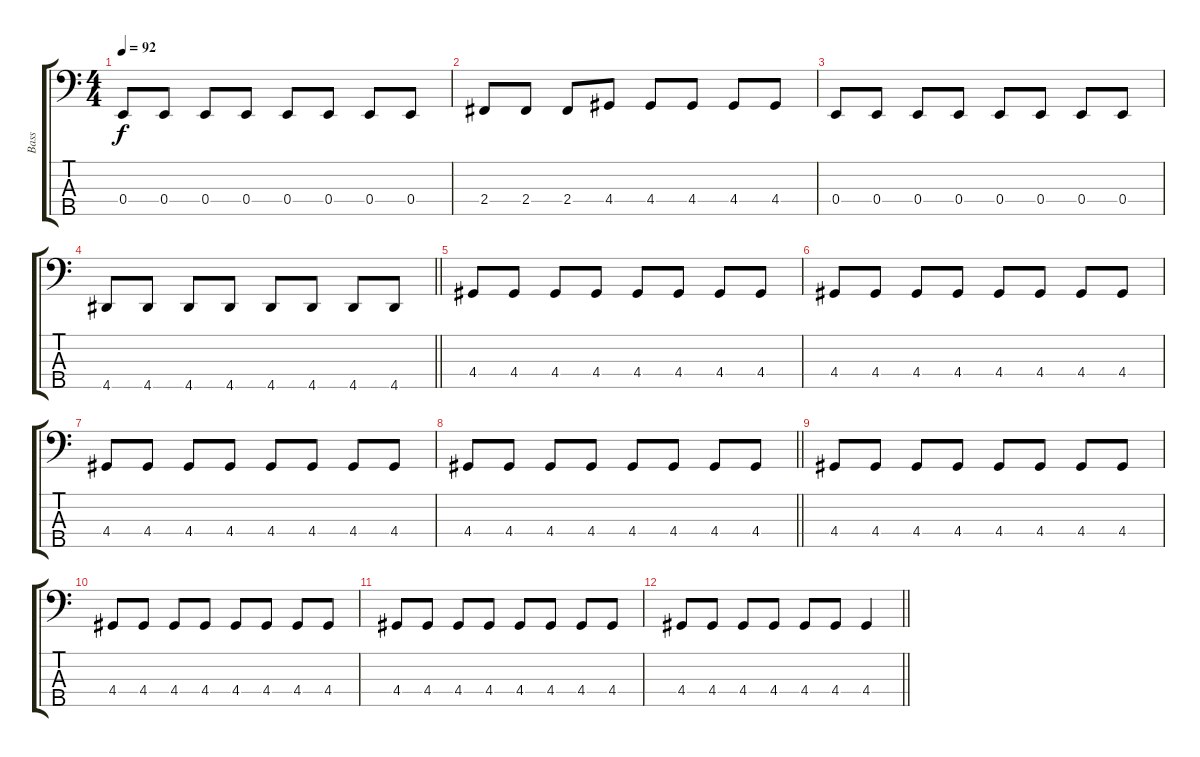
\track ("Bass" "Bass") {instrument electricbassfinger}
\staff {score tabs}
\tuning (G2 D2 A1 E1 B0) {hide}
\ts (4 4)
\tempo 92
\clef f4
\ks aminor
0.4.8{dy f} 0.4.8 0.4.8 0.4.8 0.4.8 0.4.8 0.4.8 0.4.8 |
2.4.8 2.4.8 2.4.8 4.4.8 4.4.8 4.4.8 4.4.8 4.4.8 |
0.4.8 0.4.8 0.4.8 0.4.8 0.4.8 0.4.8 0.4.8 0.4.8 |
\barLineRight lightlight
4.5.8 4.5.8 4.5.8 4.5.8 4.5.8 4.5.8 4.5.8 4.5.8 |
4.4.8 4.4.8 4.4.8 4.4.8 4.4.8 4.4.8 4.4.8 4.4.8 |
4.4.8 4.4.8 4.4.8 4.4.8 4.4.8 4.4.8 4.4.8 4.4.8 |
4.4.8 4.4.8 4.4.8 4.4.8 4.4.8 4.4.8 4.4.8 4.4.8 |
\barLineRight lightlight
4.4.8 4.4.8 4.4.8 4.4.8 4.4.8 4.4.8 4.4.8 4.4.8 |
4.4.8 4.4.8 4.4.8 4.4.8 4.4.8 4.4.8 4.4.8 4.4.8 |
4.4.8 4.4.8 4.4.8 4.4.8 4.4.8 4.4.8 4.4.8 4.4.8 |
4.4.8 4.4.8 4.4.8 4.4.8 4.4.8 4.4.8 4.4.8 4.4.8 |
\barLineRight lightlight
4.4.8 4.4.8 4.4.8 4.4.8 4.4.8 4.4.8 4.4.4
